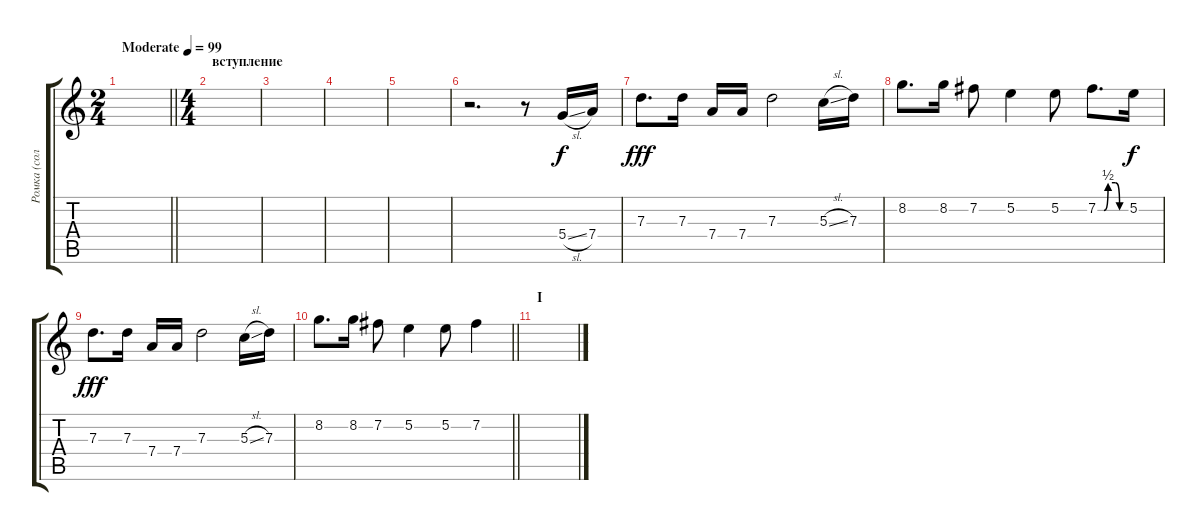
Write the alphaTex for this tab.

\track ("Ромка (соло)" "Ромка (сол") {instrument overdrivenguitar}
\staff {score tabs}
\tuning (E4 B3 G3 D3 A2 E2) {hide}
\ts (2 4)
\tempo (99 "Moderate")
\clef g2
\barLineRight lightlight
\ks c
|
\ts (4 4)
\section ("" "вступление")
|
|
|
|
r.2{d} r.8 5.4{sl}.16 7.4.16 |
7.3.8{d dy fff} 7.3.16 7.4.16 7.4.16 7.3.2 5.3{sl}.16 7.3.16 |
8.2.8{d} 8.2.16 7.2.8 5.2.4 5.2.8 7.2{be (custom 0 0 13 0 22 2 38 2 47 0 60 0)}.8{d} 5.2.16{dy f} |
7.3.8{d dy fff} 7.3.16 7.4.16 7.4.16 7.3.2 5.3{sl}.16 7.3.16 |
\barLineRight lightlight
8.2.8{d} 8.2.16 7.2.8 5.2.4 5.2.8 7.2.4 |
\section ("" "I")
